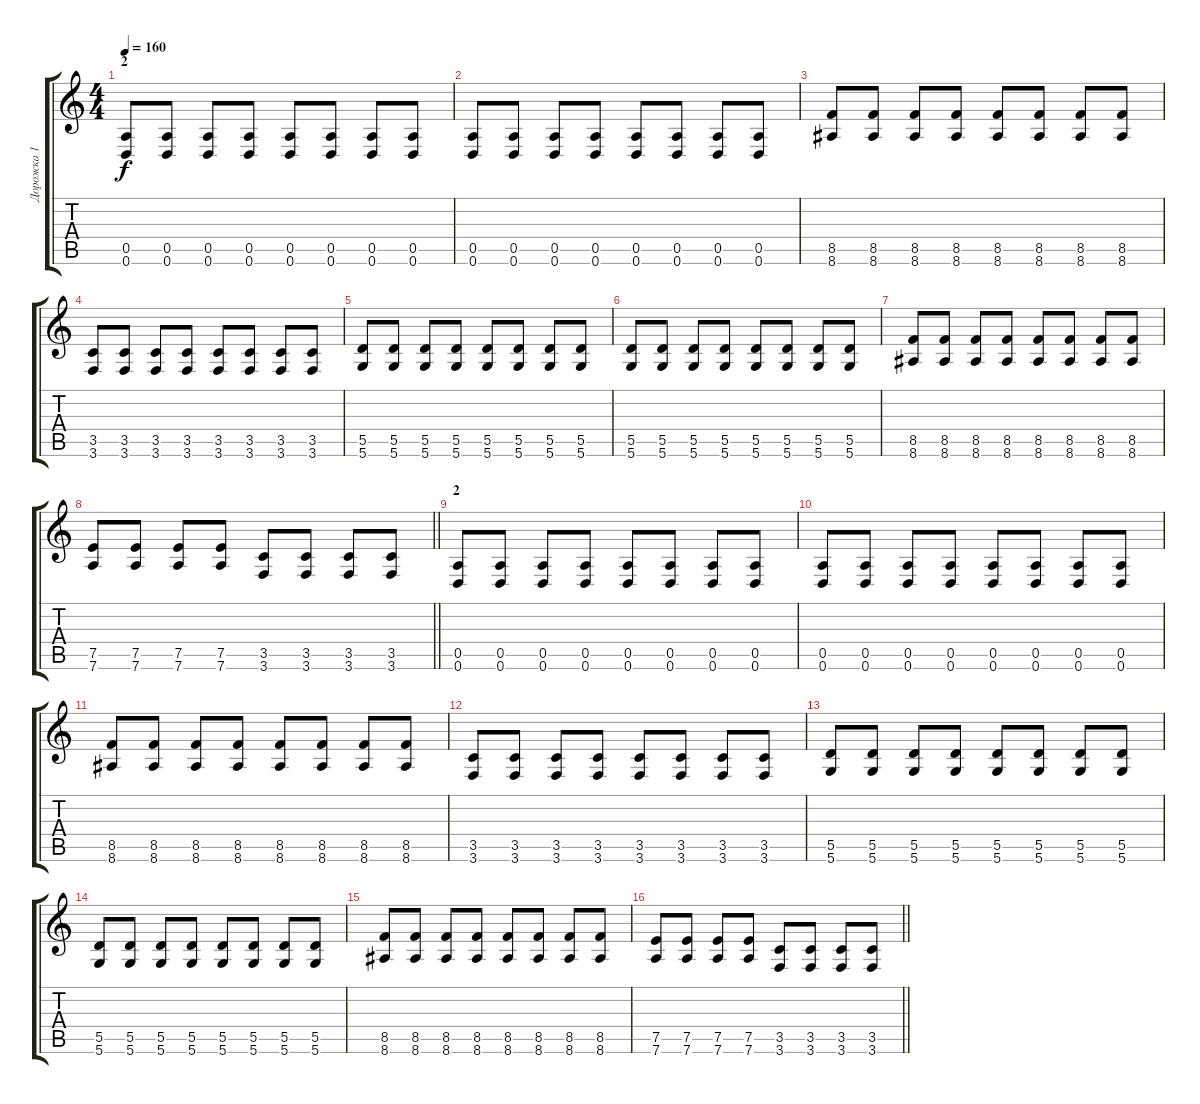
\track ("Дорожка 1" "Дорожка 1") {instrument distortionguitar}
\staff {score tabs}
\tuning (E4 B3 G3 D3 A2 D2) {hide}
\ts (4 4)
\section ("" "2")
\tempo 160
\clef g2
\ks c
(0.5 0.6).8{dy f} (0.5 0.6).8 (0.5 0.6).8 (0.5 0.6).8 (0.5 0.6).8 (0.5 0.6).8 (0.5 0.6).8 (0.5 0.6).8 |
(0.5 0.6).8 (0.5 0.6).8 (0.5 0.6).8 (0.5 0.6).8 (0.5 0.6).8 (0.5 0.6).8 (0.5 0.6).8 (0.5 0.6).8 |
(8.5 8.6).8 (8.5 8.6).8 (8.5 8.6).8 (8.5 8.6).8 (8.5 8.6).8 (8.5 8.6).8 (8.5 8.6).8 (8.5 8.6).8 |
(3.5 3.6).8 (3.5 3.6).8 (3.5 3.6).8 (3.5 3.6).8 (3.5 3.6).8 (3.5 3.6).8 (3.5 3.6).8 (3.5 3.6).8 |
(5.5 5.6).8 (5.5 5.6).8 (5.5 5.6).8 (5.5 5.6).8 (5.5 5.6).8 (5.5 5.6).8 (5.5 5.6).8 (5.5 5.6).8 |
(5.5 5.6).8 (5.5 5.6).8 (5.5 5.6).8 (5.5 5.6).8 (5.5 5.6).8 (5.5 5.6).8 (5.5 5.6).8 (5.5 5.6).8 |
(8.5 8.6).8 (8.5 8.6).8 (8.5 8.6).8 (8.5 8.6).8 (8.5 8.6).8 (8.5 8.6).8 (8.5 8.6).8 (8.5 8.6).8 |
\barLineRight lightlight
(7.5 7.6).8 (7.5 7.6).8 (7.5 7.6).8 (7.5 7.6).8 (3.5 3.6).8 (3.5 3.6).8 (3.5 3.6).8 (3.5 3.6).8 |
\section ("" "2")
(0.5 0.6).8 (0.5 0.6).8 (0.5 0.6).8 (0.5 0.6).8 (0.5 0.6).8 (0.5 0.6).8 (0.5 0.6).8 (0.5 0.6).8 |
(0.5 0.6).8 (0.5 0.6).8 (0.5 0.6).8 (0.5 0.6).8 (0.5 0.6).8 (0.5 0.6).8 (0.5 0.6).8 (0.5 0.6).8 |
(8.5 8.6).8 (8.5 8.6).8 (8.5 8.6).8 (8.5 8.6).8 (8.5 8.6).8 (8.5 8.6).8 (8.5 8.6).8 (8.5 8.6).8 |
(3.5 3.6).8 (3.5 3.6).8 (3.5 3.6).8 (3.5 3.6).8 (3.5 3.6).8 (3.5 3.6).8 (3.5 3.6).8 (3.5 3.6).8 |
(5.5 5.6).8 (5.5 5.6).8 (5.5 5.6).8 (5.5 5.6).8 (5.5 5.6).8 (5.5 5.6).8 (5.5 5.6).8 (5.5 5.6).8 |
(5.5 5.6).8 (5.5 5.6).8 (5.5 5.6).8 (5.5 5.6).8 (5.5 5.6).8 (5.5 5.6).8 (5.5 5.6).8 (5.5 5.6).8 |
(8.5 8.6).8 (8.5 8.6).8 (8.5 8.6).8 (8.5 8.6).8 (8.5 8.6).8 (8.5 8.6).8 (8.5 8.6).8 (8.5 8.6).8 |
\barLineRight lightlight
(7.5 7.6).8 (7.5 7.6).8 (7.5 7.6).8 (7.5 7.6).8 (3.5 3.6).8 (3.5 3.6).8 (3.5 3.6).8 (3.5 3.6).8
